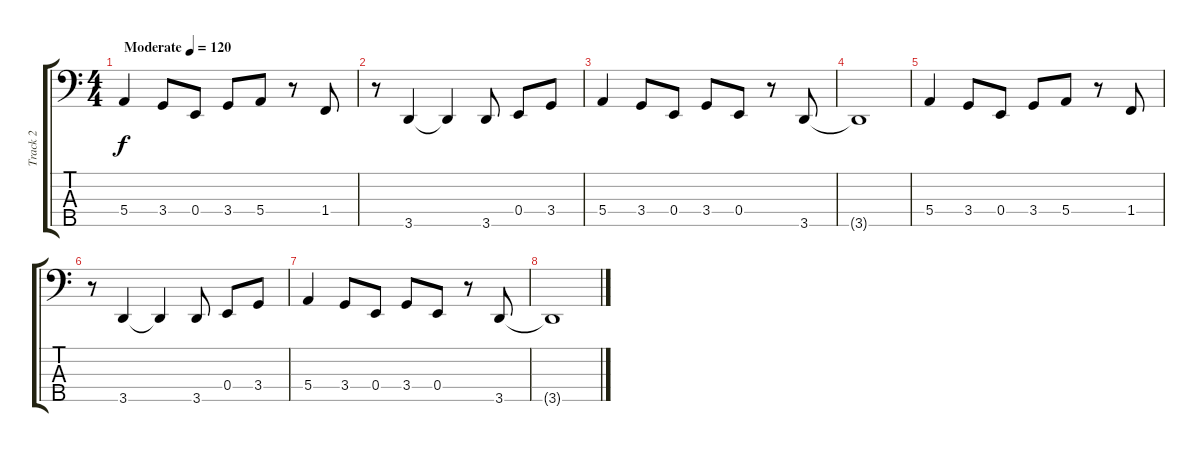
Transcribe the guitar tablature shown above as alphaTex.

\track ("Track 2" "Track 2") {instrument electricbassfinger}
\staff {score tabs}
\tuning (G2 D2 A1 E1 B0) {hide}
\ts (4 4)
\tempo (120 "Moderate")
\clef f4
\ks c
5.4.4{dy f instrument electricbassfinger} 3.4.8 0.4.8 3.4.8 5.4.8 r.8 1.4.8 |
r.8 3.5.4 3.5{t}.4 3.5.8 0.4.8 3.4.8 |
5.4.4 3.4.8 0.4.8 3.4.8 0.4.8 r.8 3.5.8 |
3.5{t}.1 |
5.4.4 3.4.8 0.4.8 3.4.8 5.4.8 r.8 1.4.8 |
r.8 3.5.4 3.5{t}.4 3.5.8 0.4.8 3.4.8 |
5.4.4 3.4.8 0.4.8 3.4.8 0.4.8 r.8 3.5.8 |
3.5{t}.1
